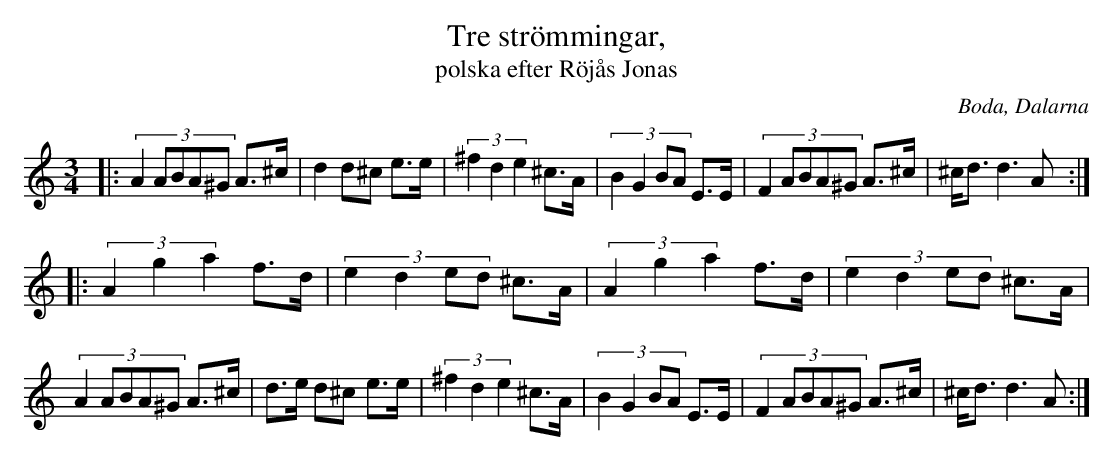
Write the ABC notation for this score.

X:1
T:Tre strömmingar,
T:polska efter Röjås Jonas
M:3/4
O:Boda, Dalarna
K:Ddor
|:(3:2:5A2ABA^G A>^c|d2 d^c e>e|\
(3^f2d2e2 ^c>A|(3:2:4B2G2BA E>E|\
(3:2:5F2ABA^G A>^c|^c<d d3A:|
|:(3A2g2a2 f>d|(3:2:4e2d2ed ^c>A|\
(3A2g2a2 f>d|(3:2:4e2d2ed ^c>A|
(3:2:5A2ABA^G A>^c|d>e d^c e>e|\
(3^f2d2e2 ^c>A|(3:2:4B2G2BA E>E|\
(3:2:5F2ABA^G A>^c|^c<d d3A:|
